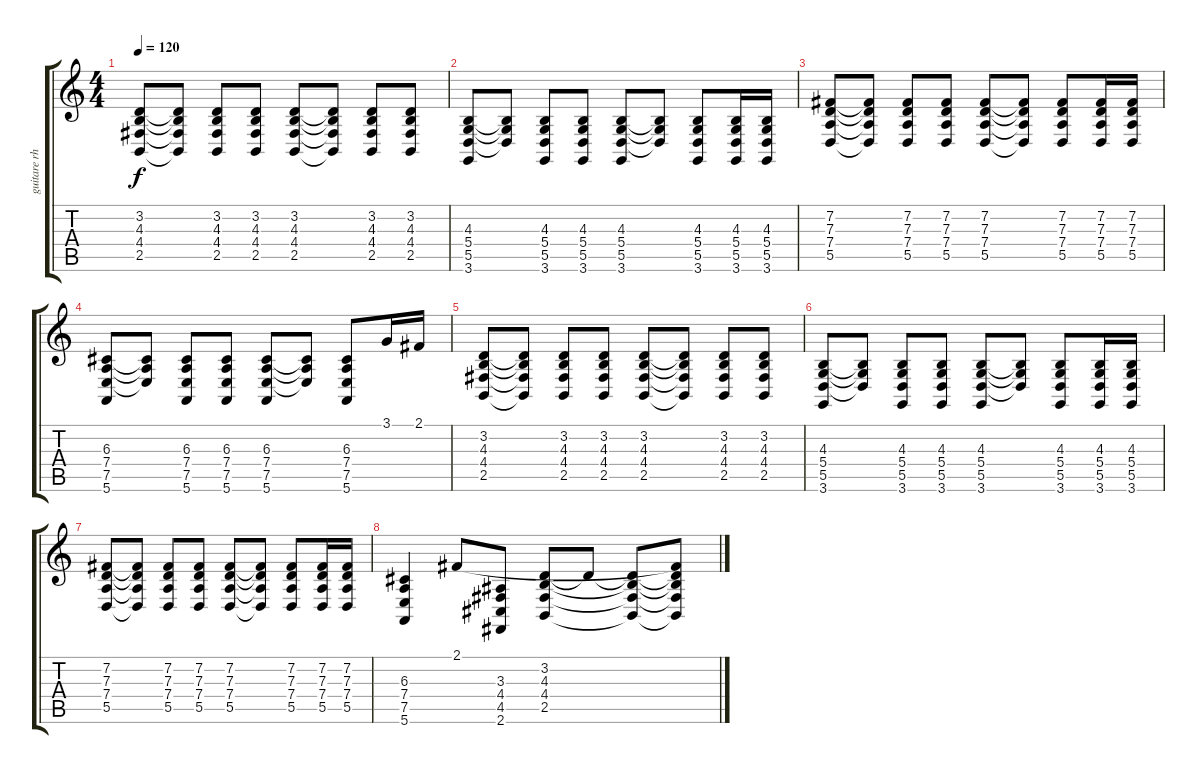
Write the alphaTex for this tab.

\track ("guitare rhytmique" "guitare rh") {instrument acousticgrandpiano}
\staff {score tabs}
\tuning (E4 B3 G3 D3 A2 E2) {hide}
\ts (4 4)
\tempo 120
\clef g2
\ks c
(3.2 4.3 4.4 2.5).8{dy f} (3.2{t} 4.3{t} 4.4{t} 2.5{t}).8 (3.2 4.3 4.4 2.5).8 (3.2 4.3 4.4 2.5).8 (3.2 4.3 4.4 2.5).8 (3.2{t} 4.3{t} 4.4{t} 2.5{t}).8 (3.2 4.3 4.4 2.5).8 (3.2 4.3 4.4 2.5).8 |
(4.3 5.4 5.5 3.6).8 (4.3{t} 5.4{t} 5.5{t}).8 (4.3 5.4 5.5 3.6).8 (4.3 5.4 5.5 3.6).8 (4.3 5.4 5.5 3.6).8 (4.3{t} 5.4{t} 5.5{t}).8 (4.3 5.4 5.5 3.6).8 (4.3 5.4 5.5 3.6).16 (4.3 5.4 5.5 3.6).16 |
(7.2 7.3 7.4 5.5).8 (7.2{t} 7.3{t} 7.4{t} 5.5{t}).8 (7.2 7.3 7.4 5.5).8 (7.2 7.3 7.4 5.5).8 (7.2 7.3 7.4 5.5).8 (7.2{t} 7.3{t} 7.4{t} 5.5{t}).8 (7.2 7.3 7.4 5.5).8 (7.2 7.3 7.4 5.5).16 (7.2 7.3 7.4 5.5).16 |
(6.3 7.4 7.5 5.6).8 (6.3{t} 7.4{t} 7.5{t}).8 (6.3 7.4 7.5 5.6).8 (6.3 7.4 7.5 5.6).8 (6.3 7.4 7.5 5.6).8 (6.3{t} 7.4{t} 7.5{t}).8 (6.3 7.4 7.5 5.6).8 3.1.16 2.1.16 |
(3.2 4.3 4.4 2.5).8 (3.2{t} 4.3{t} 4.4{t} 2.5{t}).8 (3.2 4.3 4.4 2.5).8 (3.2 4.3 4.4 2.5).8 (3.2 4.3 4.4 2.5).8 (3.2{t} 4.3{t} 4.4{t} 2.5{t}).8 (3.2 4.3 4.4 2.5).8 (3.2 4.3 4.4 2.5).8 |
(4.3 5.4 5.5 3.6).8 (4.3{t} 5.4{t} 5.5{t}).8 (4.3 5.4 5.5 3.6).8 (4.3 5.4 5.5 3.6).8 (4.3 5.4 5.5 3.6).8 (4.3{t} 5.4{t} 5.5{t}).8 (4.3 5.4 5.5 3.6).8 (4.3 5.4 5.5 3.6).16 (4.3 5.4 5.5 3.6).16 |
(7.2 7.3 7.4 5.5).8 (7.2{t} 7.3{t} 7.4{t} 5.5{t}).8 (7.2 7.3 7.4 5.5).8 (7.2 7.3 7.4 5.5).8 (7.2 7.3 7.4 5.5).8 (7.2{t} 7.3{t} 7.4{t} 5.5{t}).8 (7.2 7.3 7.4 5.5).8 (7.2 7.3 7.4 5.5).16 (7.2 7.3 7.4 5.5).16 |
(6.3 7.4 7.5 5.6).4 2.1.8 (3.3 4.4 4.5 2.6).8 (3.2 4.3 4.4 2.5).8 3.2{t}.8 (3.2{t} 4.3{t} 4.4{t} 2.5{t}).8 (2.1{t} 3.2{t} 4.3{t} 4.4{t} 2.5{t}).8
